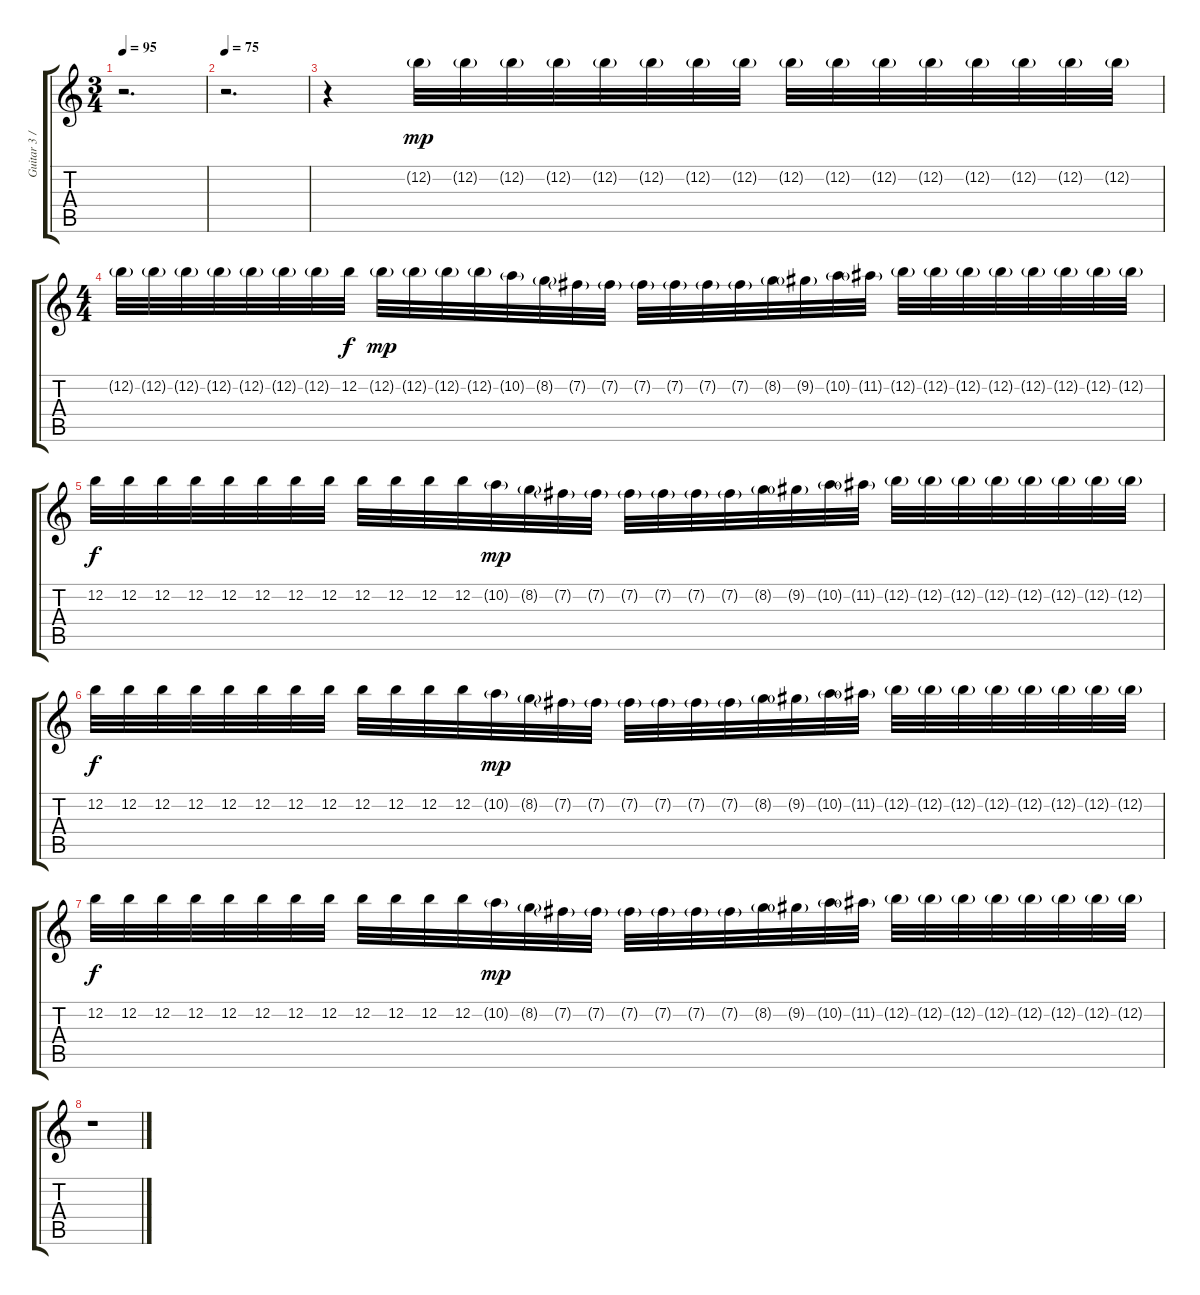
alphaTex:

\track ("Guitar 3 / Backup" "Guitar 3 /") {instrument acousticguitarsteel}
\staff {score tabs}
\tuning (E4 B3 G3 D3 A2 E2) {hide}
\ts (3 4)
\tempo 95
\clef g2
\ks c
r.2{d dy mp} |
\tempo 75
r.2{d} |
r.4{volume 0} 12.2{g}.32{volume 8} 12.2{g}.32 12.2{g}.32 12.2{g}.32 12.2{g}.32 12.2{g}.32 12.2{g}.32 12.2{g}.32 12.2{g}.32 12.2{g}.32 12.2{g}.32 12.2{g}.32 12.2{g}.32 12.2{g}.32 12.2{g}.32 12.2{g}.32 |
\ts (4 4)
12.2{g}.32{volume 1} 12.2{g}.32 12.2{g}.32 12.2{g}.32 12.2{g}.32 12.2{g}.32 12.2{g}.32 12.2.32{dy f} 12.2{g}.32{dy mp} 12.2{g}.32 12.2{g}.32 12.2{g}.32 10.2{g}.32 8.2{g}.32 7.2{g}.32 7.2{g}.32 7.2{g}.32{volume 5} 7.2{g}.32 7.2{g}.32 7.2{g}.32 8.2{g}.32 9.2{g}.32 10.2{g}.32 11.2{g}.32 12.2{g}.32 12.2{g}.32 12.2{g}.32 12.2{g}.32 12.2{g}.32 12.2{g}.32 12.2{g}.32 12.2{g}.32 |
12.2.32{dy f} 12.2.32 12.2.32 12.2.32 12.2.32 12.2.32 12.2.32 12.2.32 12.2.32{volume 1} 12.2.32 12.2.32 12.2.32 10.2{g}.32{dy mp} 8.2{g}.32 7.2{g}.32 7.2{g}.32 7.2{g}.32{volume 5} 7.2{g}.32 7.2{g}.32 7.2{g}.32 8.2{g}.32 9.2{g}.32 10.2{g}.32 11.2{g}.32 12.2{g}.32 12.2{g}.32 12.2{g}.32 12.2{g}.32 12.2{g}.32 12.2{g}.32 12.2{g}.32 12.2{g}.32 |
12.2.32{dy f} 12.2.32 12.2.32 12.2.32 12.2.32 12.2.32 12.2.32 12.2.32 12.2.32{volume 1} 12.2.32 12.2.32 12.2.32 10.2{g}.32{dy mp} 8.2{g}.32 7.2{g}.32 7.2{g}.32 7.2{g}.32{volume 5} 7.2{g}.32 7.2{g}.32 7.2{g}.32 8.2{g}.32 9.2{g}.32 10.2{g}.32 11.2{g}.32 12.2{g}.32 12.2{g}.32 12.2{g}.32 12.2{g}.32 12.2{g}.32 12.2{g}.32 12.2{g}.32 12.2{g}.32 |
12.2.32{dy f} 12.2.32 12.2.32 12.2.32 12.2.32 12.2.32 12.2.32 12.2.32 12.2.32{volume 1} 12.2.32 12.2.32 12.2.32 10.2{g}.32{dy mp} 8.2{g}.32 7.2{g}.32 7.2{g}.32 7.2{g}.32{volume 5} 7.2{g}.32 7.2{g}.32 7.2{g}.32 8.2{g}.32 9.2{g}.32 10.2{g}.32 11.2{g}.32 12.2{g}.32 12.2{g}.32 12.2{g}.32 12.2{g}.32 12.2{g}.32 12.2{g}.32 12.2{g}.32 12.2{g}.32 |
r.1{volume 1}
